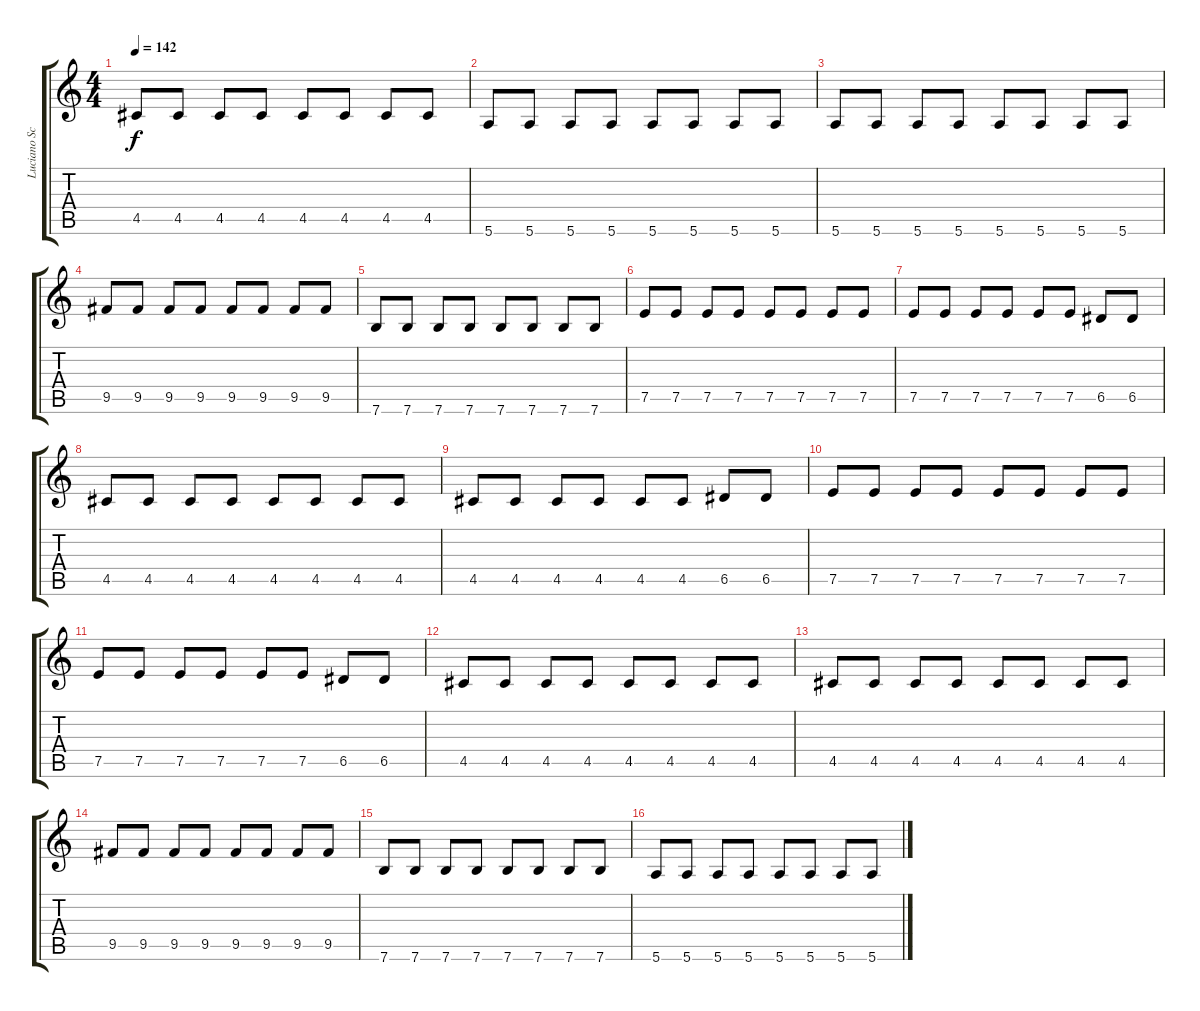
\track ("Luciano Scaglione" "Luciano Sc") {instrument electricbasspick}
\staff {score tabs}
\tuning (E4 B3 G3 D3 A2 E2) {hide}
\ts (4 4)
\tempo 142
\clef g2
\ks c
4.5.8{dy f} 4.5.8 4.5.8 4.5.8 4.5.8 4.5.8 4.5.8 4.5.8 |
5.6.8 5.6.8 5.6.8 5.6.8 5.6.8 5.6.8 5.6.8 5.6.8 |
5.6.8 5.6.8 5.6.8 5.6.8 5.6.8 5.6.8 5.6.8 5.6.8 |
9.5.8 9.5.8 9.5.8 9.5.8 9.5.8 9.5.8 9.5.8 9.5.8 |
7.6.8 7.6.8 7.6.8 7.6.8 7.6.8 7.6.8 7.6.8 7.6.8 |
7.5.8 7.5.8 7.5.8 7.5.8 7.5.8 7.5.8 7.5.8 7.5.8 |
7.5.8 7.5.8 7.5.8 7.5.8 7.5.8 7.5.8 6.5.8 6.5.8 |
4.5.8 4.5.8 4.5.8 4.5.8 4.5.8 4.5.8 4.5.8 4.5.8 |
4.5.8 4.5.8 4.5.8 4.5.8 4.5.8 4.5.8 6.5.8 6.5.8 |
7.5.8 7.5.8 7.5.8 7.5.8 7.5.8 7.5.8 7.5.8 7.5.8 |
7.5.8 7.5.8 7.5.8 7.5.8 7.5.8 7.5.8 6.5.8 6.5.8 |
4.5.8 4.5.8 4.5.8 4.5.8 4.5.8 4.5.8 4.5.8 4.5.8 |
4.5.8 4.5.8 4.5.8 4.5.8 4.5.8 4.5.8 4.5.8 4.5.8 |
9.5.8 9.5.8 9.5.8 9.5.8 9.5.8 9.5.8 9.5.8 9.5.8 |
7.6.8 7.6.8 7.6.8 7.6.8 7.6.8 7.6.8 7.6.8 7.6.8 |
5.6.8 5.6.8 5.6.8 5.6.8 5.6.8 5.6.8 5.6.8 5.6.8
